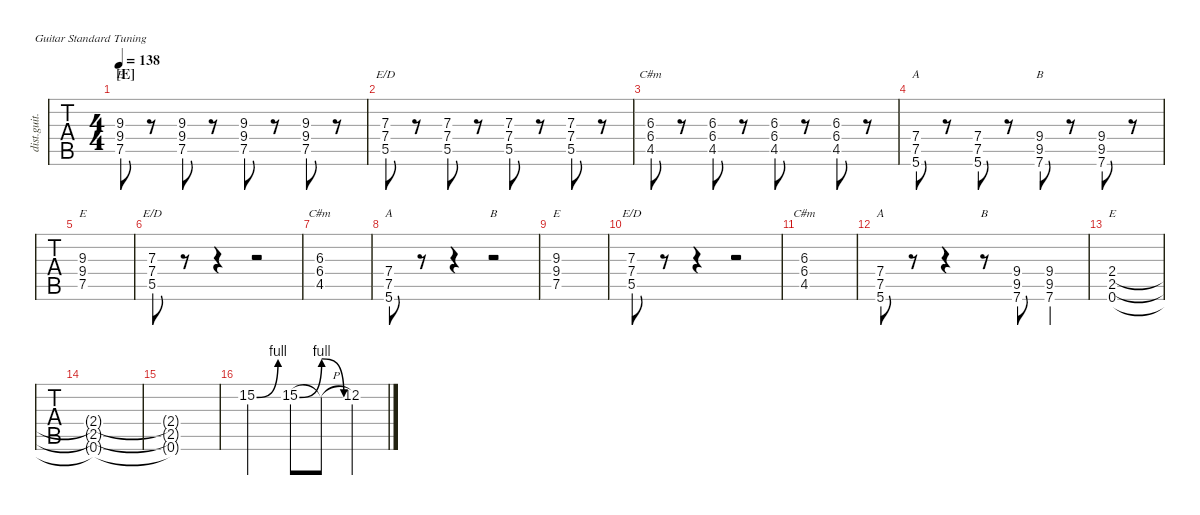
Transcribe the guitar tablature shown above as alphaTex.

\defaultSystemsLayout 4
\hideDynamics
\bracketExtendMode nobrackets
\track ("Distortion Guitar" "dist.guit.") {defaultSystemsLayout 4 instrument distortionguitar}
\staff {tabs}
\tuning (E4 B3 G3 D3 A2 E2)
\chord ("B" x x x x x x)
\chord ("E" x x x 2 2 0) {showdiagram false showfingering false barre 2}
\chord ("C#m" x x 6 6 4 x) {firstfret 4 showdiagram false showfingering false}
\chord ("A" x x x 7 7 5) {firstfret 5 showdiagram false showfingering false}
\chord ("B" x x x 9 9 7) {firstfret 7 showdiagram false showfingering false}
\chord ("E" x x 9 9 7 x) {firstfret 7 showdiagram false showfingering false}
\chord ("E/D" x x 7 7 5 x) {firstfret 5 showdiagram false showfingering false}
\ts (4 4)
\section ("E" "")
\tempo 138
\clef g2
\ks c
(7.5 9.4 9.3).8{ch "E" dy mf} r.8 (9.3 9.4 7.5).8 r.8 (7.5 9.4 9.3).8 r.8 (9.3 9.4 7.5).8 r.8 |
(5.5 7.4 7.3).8{ch "E/D"} r.8 (5.5 7.4 7.3).8 r.8 (5.5 7.4 7.3).8 r.8 (5.5 7.4 7.3).8 r.8 |
(6.3{acc #} 6.4{acc #} 4.5{acc #}).8{ch "C#m"} r.8 (6.3{acc #} 6.4{acc #} 4.5{acc #}).8 r.8 (6.3{acc #} 6.4{acc #} 4.5{acc #}).8 r.8 (6.3{acc #} 6.4{acc #} 4.5{acc #}).8 r.8 |
(5.6 7.5 7.4).8{ch "A"} r.8 (5.6 7.5 7.4).8 r.8 (9.4 9.5{acc #} 7.6).8{ch "B"} r.8 (9.4 9.5{acc #} 7.6).8 r.8 |
(7.5 9.4 9.3).1{ch "E"} |
(7.3{st} 7.4{st} 5.5{st}).8{ch "E/D"} r.8 r.4 r.2 |
(6.3{acc #} 6.4{acc #} 4.5{acc #}).1{ch "C#m"} |
(7.4{st} 7.5{st} 5.6{st}).8{ch "A"} r.8 r.4 r.2{ch "B"} |
(7.5 9.4 9.3).1{ch "E"} |
(7.4{st} 5.5{st} 7.3{st}).8{ch "E/D"} r.8 r.4 r.2 |
(4.5{acc #} 6.4{acc #} 6.3{acc #}).1{ch "C#m"} |
(7.4 7.5 5.6).8{ch "A"} r.8 r.4 r.8{ch "B"} (9.4 9.5{acc #} 7.6).8 (7.6 9.5{acc #} 9.4).4 |
(0.6 2.5 2.4).1{ch "E"} |
(2.4{t} 2.5{t} 0.6{t}).1 |
(0.6{t} 2.5{t} 2.4{t}).1 |
15.2{be (bend 0 0 15 4)}.2 15.2{be (bendrelease 0 0 10.2 4 20.4 4 30 0)}.8 15.2{h t}.8 12.2.4
